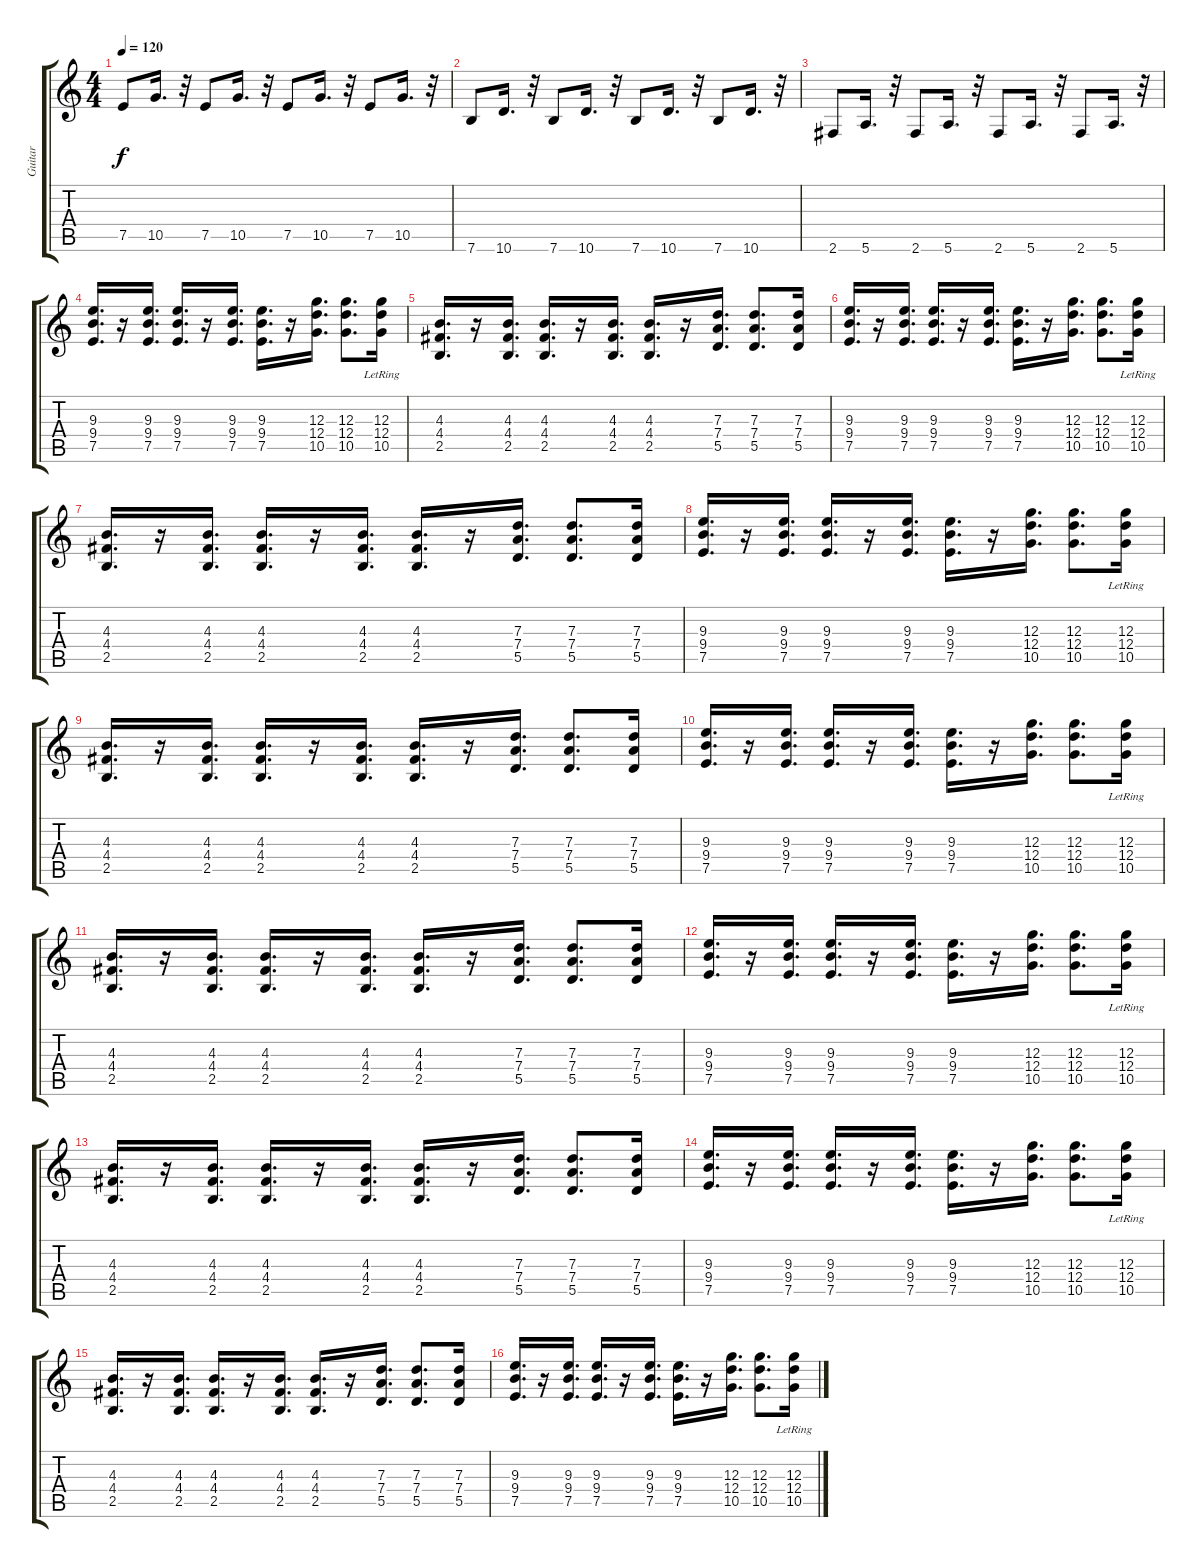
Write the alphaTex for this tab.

\track ("Guitar" "Guitar") {instrument distortionguitar}
\staff {score tabs}
\tuning (E4 B3 G3 D3 A2 E2) {hide}
\ts (4 4)
\tempo 120
\clef g2
\ks c
7.5.8{dy f} 10.5.16{d} r.32 7.5.8 10.5.16{d} r.32 7.5.8 10.5.16{d} r.32 7.5.8 10.5.16{d} r.32 |
7.6.8 10.6.16{d} r.32 7.6.8 10.6.16{d} r.32 7.6.8 10.6.16{d} r.32 7.6.8 10.6.16{d} r.32 |
2.6.8 5.6.16{d} r.32 2.6.8 5.6.16{d} r.32 2.6.8 5.6.16{d} r.32 2.6.8 5.6.16{d} r.32 |
(9.3 9.4 7.5).16{d} r.16 (9.3 9.4 7.5).16{d} (9.3 9.4 7.5).16{d} r.16 (9.3 9.4 7.5).16{d} (9.3 9.4 7.5).16{d} r.16 (12.3 12.4 10.5).16{d} (12.3 12.4 10.5).8{d} (12.3{lr} 12.4{lr} 10.5{lr}).16 |
(4.3 4.4 2.5).16{d} r.16 (4.3 4.4 2.5).16{d} (4.3 4.4 2.5).16{d} r.16 (4.3 4.4 2.5).16{d} (4.3 4.4 2.5).16{d} r.16 (7.3 7.4 5.5).16{d} (7.3 7.4 5.5).8{d} (7.3 7.4 5.5).16 |
(9.3 9.4 7.5).16{d} r.16 (9.3 9.4 7.5).16{d} (9.3 9.4 7.5).16{d} r.16 (9.3 9.4 7.5).16{d} (9.3 9.4 7.5).16{d} r.16 (12.3 12.4 10.5).16{d} (12.3 12.4 10.5).8{d} (12.3{lr} 12.4{lr} 10.5{lr}).16 |
(4.3 4.4 2.5).16{d} r.16 (4.3 4.4 2.5).16{d} (4.3 4.4 2.5).16{d} r.16 (4.3 4.4 2.5).16{d} (4.3 4.4 2.5).16{d} r.16 (7.3 7.4 5.5).16{d} (7.3 7.4 5.5).8{d} (7.3 7.4 5.5).16 |
(9.3 9.4 7.5).16{d} r.16 (9.3 9.4 7.5).16{d} (9.3 9.4 7.5).16{d} r.16 (9.3 9.4 7.5).16{d} (9.3 9.4 7.5).16{d} r.16 (12.3 12.4 10.5).16{d} (12.3 12.4 10.5).8{d} (12.3{lr} 12.4{lr} 10.5{lr}).16 |
(4.3 4.4 2.5).16{d} r.16 (4.3 4.4 2.5).16{d} (4.3 4.4 2.5).16{d} r.16 (4.3 4.4 2.5).16{d} (4.3 4.4 2.5).16{d} r.16 (7.3 7.4 5.5).16{d} (7.3 7.4 5.5).8{d} (7.3 7.4 5.5).16 |
(9.3 9.4 7.5).16{d} r.16 (9.3 9.4 7.5).16{d} (9.3 9.4 7.5).16{d} r.16 (9.3 9.4 7.5).16{d} (9.3 9.4 7.5).16{d} r.16 (12.3 12.4 10.5).16{d} (12.3 12.4 10.5).8{d} (12.3{lr} 12.4{lr} 10.5{lr}).16 |
(4.3 4.4 2.5).16{d} r.16 (4.3 4.4 2.5).16{d} (4.3 4.4 2.5).16{d} r.16 (4.3 4.4 2.5).16{d} (4.3 4.4 2.5).16{d} r.16 (7.3 7.4 5.5).16{d} (7.3 7.4 5.5).8{d} (7.3 7.4 5.5).16 |
(9.3 9.4 7.5).16{d} r.16 (9.3 9.4 7.5).16{d} (9.3 9.4 7.5).16{d} r.16 (9.3 9.4 7.5).16{d} (9.3 9.4 7.5).16{d} r.16 (12.3 12.4 10.5).16{d} (12.3 12.4 10.5).8{d} (12.3{lr} 12.4{lr} 10.5{lr}).16 |
(4.3 4.4 2.5).16{d} r.16 (4.3 4.4 2.5).16{d} (4.3 4.4 2.5).16{d} r.16 (4.3 4.4 2.5).16{d} (4.3 4.4 2.5).16{d} r.16 (7.3 7.4 5.5).16{d} (7.3 7.4 5.5).8{d} (7.3 7.4 5.5).16 |
(9.3 9.4 7.5).16{d} r.16 (9.3 9.4 7.5).16{d} (9.3 9.4 7.5).16{d} r.16 (9.3 9.4 7.5).16{d} (9.3 9.4 7.5).16{d} r.16 (12.3 12.4 10.5).16{d} (12.3 12.4 10.5).8{d} (12.3{lr} 12.4{lr} 10.5{lr}).16 |
(4.3 4.4 2.5).16{d} r.16 (4.3 4.4 2.5).16{d} (4.3 4.4 2.5).16{d} r.16 (4.3 4.4 2.5).16{d} (4.3 4.4 2.5).16{d} r.16 (7.3 7.4 5.5).16{d} (7.3 7.4 5.5).8{d} (7.3 7.4 5.5).16 |
(9.3 9.4 7.5).16{d} r.16 (9.3 9.4 7.5).16{d} (9.3 9.4 7.5).16{d} r.16 (9.3 9.4 7.5).16{d} (9.3 9.4 7.5).16{d} r.16 (12.3 12.4 10.5).16{d} (12.3 12.4 10.5).8{d} (12.3{lr} 12.4{lr} 10.5{lr}).16
